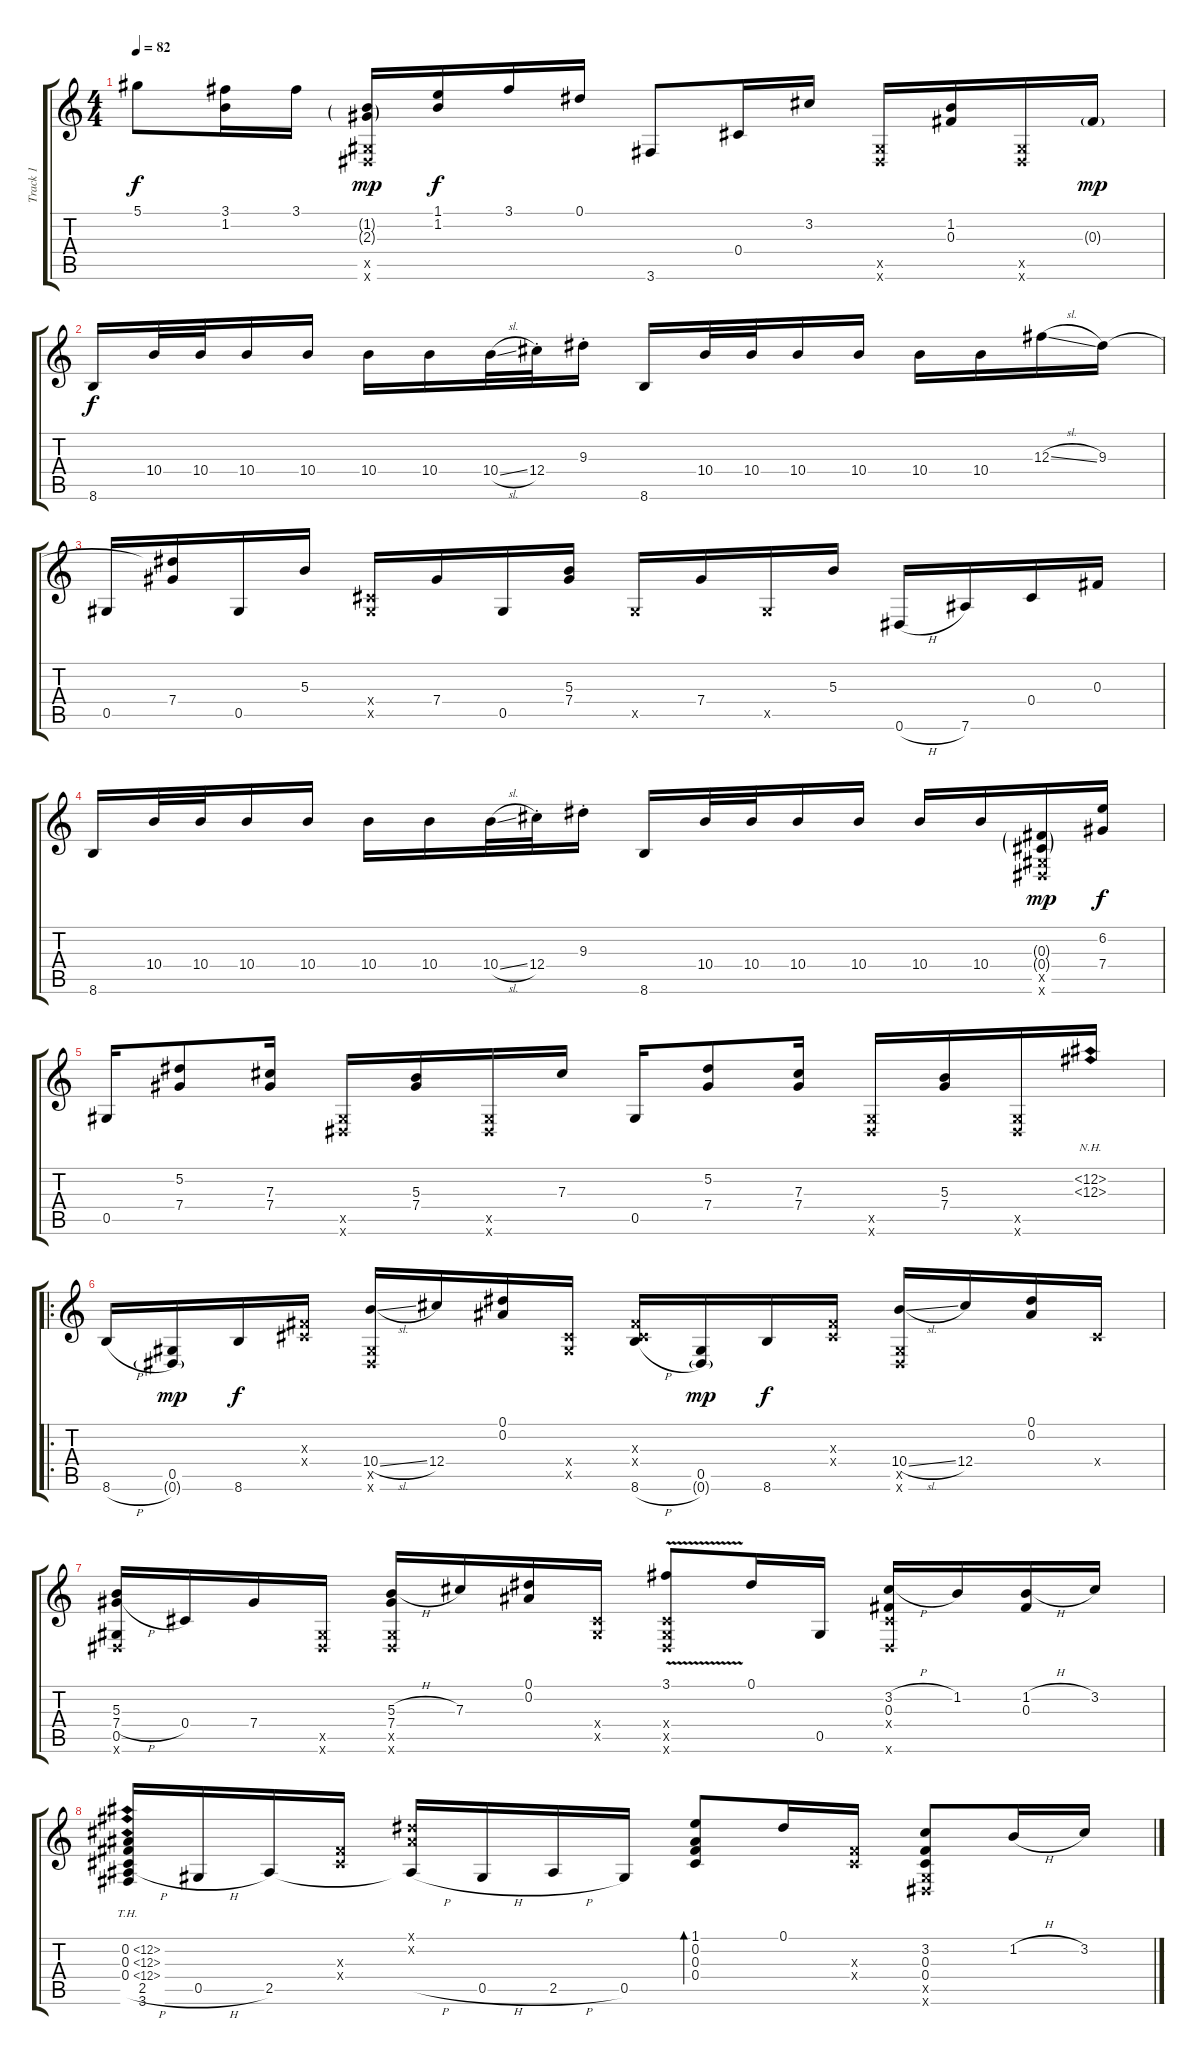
\track ("Track 1" "Track 1") {instrument acousticguitarsteel}
\staff {score tabs}
\tuning (Eb4 Bb3 Gb3 Db3 Ab2 Eb2) {hide}
\ts (4 4)
\tempo 82
\clef g2
\ks c
5.1.8{dy f} (3.1 1.2).16 3.1.16 (1.2{g} 2.3{g} 0.5{x} 0.6{x}).16{dy mp} (1.1 1.2).16{dy f} 3.1.16 0.1.16 3.6.8 0.4.16 3.2.16 (0.5{x} 0.6{x}).16 (1.2 0.3).16 (0.5{x} 0.6{x}).16 0.3{g}.16{dy mp} |
8.6.16{dy f} 10.4.32 10.4.32 10.4.16 10.4.16 10.4.16 10.4.16 10.4{sl}.32 12.4{st}.32 9.3{st}.16 8.6.16 10.4.32 10.4.32 10.4.16 10.4.16 10.4.16 10.4.16 12.3{sl}.16 9.3.16 |
0.5.16 (9.3{t} 7.4).16 0.5.16 5.3.16 (0.4{x} 0.5{x}).16 7.4.16 0.5.16 (5.3 7.4).16 0.5{x}.16 7.4.16 0.5{x}.16 5.3.16 0.6{h}.16 7.6.16 0.4.16 0.3.16 |
8.6.16 10.4.32 10.4.32 10.4.16 10.4.16 10.4.16 10.4.16 10.4{sl}.32 12.4{st}.32 9.3{st}.16 8.6.16 10.4.32 10.4.32 10.4.16 10.4.16 10.4.16 10.4.16 (0.3{g} 0.4{g} 0.5{x} 0.6{x}).16{dy mp} (6.2 7.4).16{dy f} |
0.5.16 (5.2 7.4).8 (7.3 7.4).16 (0.5{x} 0.6{x}).16 (5.3 7.4).16 (0.5{x} 0.6{x}).16 7.3.16 0.5.16 (5.2 7.4).8 (7.3 7.4).16 (0.5{x} 0.6{x}).16 (5.3 7.4).16 (0.5{x} 0.6{x}).16 (12.2{nh} 12.3{nh}).16 |
\ro
8.6{h}.16 (0.5 0.6{g}).16{dy mp} 8.6.16{dy f} (0.3{x} 0.4{x}).16 (10.4{sl} 0.5{x} 0.6{x}).16 12.4.16 (0.1 0.2).16 (0.4{x} 0.5{x}).16 (0.3{x} 0.4{x} 8.6{h}).16 (0.5 0.6{g}).16{dy mp} 8.6.16{dy f} (0.3{x} 0.4{x}).16 (10.4{sl} 0.5{x} 0.6{x}).16 12.4.16 (0.1 0.2).16 0.4{x}.16 |
(5.3 7.4{h} 0.5 0.6{x}).16 0.4.16 7.4.16 (0.5{x} 0.6{x}).16 (5.3{h} 7.4 0.5{x} 0.6{x}).16 7.3.16 (0.1 0.2).16 (0.4{x} 0.5{x}).16 (3.1{v} 0.4{x} 0.5{x} 0.6{x}).8 0.1.16 0.5.16 (3.2{h} 0.3 0.4{x} 0.6{x}).16 1.2.16 (1.2{h} 0.3).16 3.2.16 |
(0.2{th 12} 0.3{th 12} 0.4{th 12} 2.5{h} 3.6).16 0.5{h}.16 2.5.16 (0.3{x} 0.4{x}).16 (0.1{x} 0.2{x} 2.5{h t}).16 0.5{h}.16 2.5{h}.16 0.5.16 (1.1 0.2 0.3 0.4).8{bd 120} 0.1.16 (0.3{x} 0.4{x}).16 (3.2 0.3 0.4 0.5{x} 0.6{x}).8 1.2{h}.16 3.2.16
